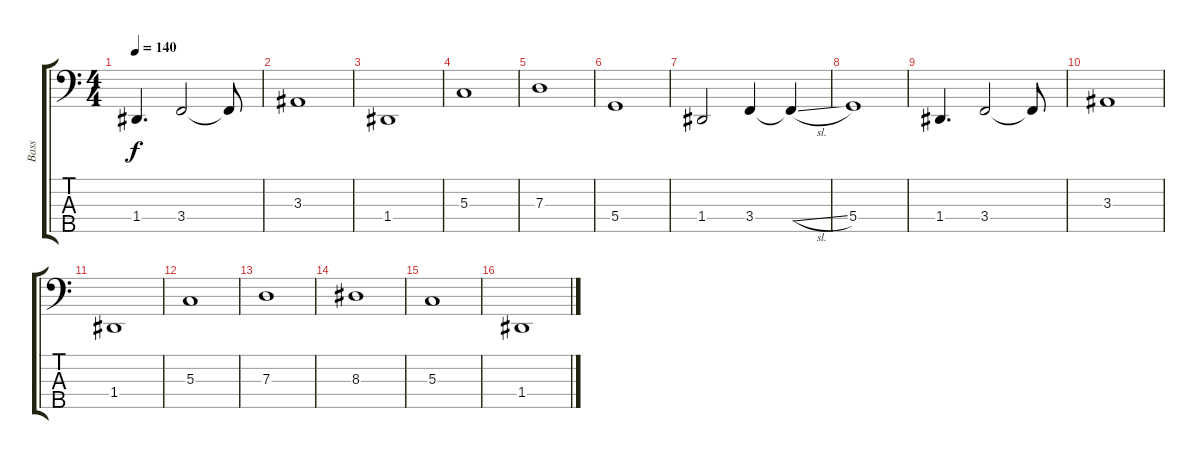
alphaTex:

\track ("Bass" "Bass") {instrument electricbassfinger}
\staff {score tabs}
\tuning (F2 C2 G1 D1 A0) {hide}
\ts (4 4)
\tempo 140
\clef f4
\ks c
1.4.4{d dy f} 3.4.2 3.4{t}.8 |
3.3.1 |
1.4.1 |
5.3.1 |
7.3.1 |
5.4.1 |
1.4.2 3.4.4 3.4{sl t}.4 |
5.4.1 |
1.4.4{d} 3.4.2 3.4{t}.8 |
3.3.1 |
1.4.1 |
5.3.1 |
7.3.1 |
8.3.1 |
5.3.1 |
1.4.1
